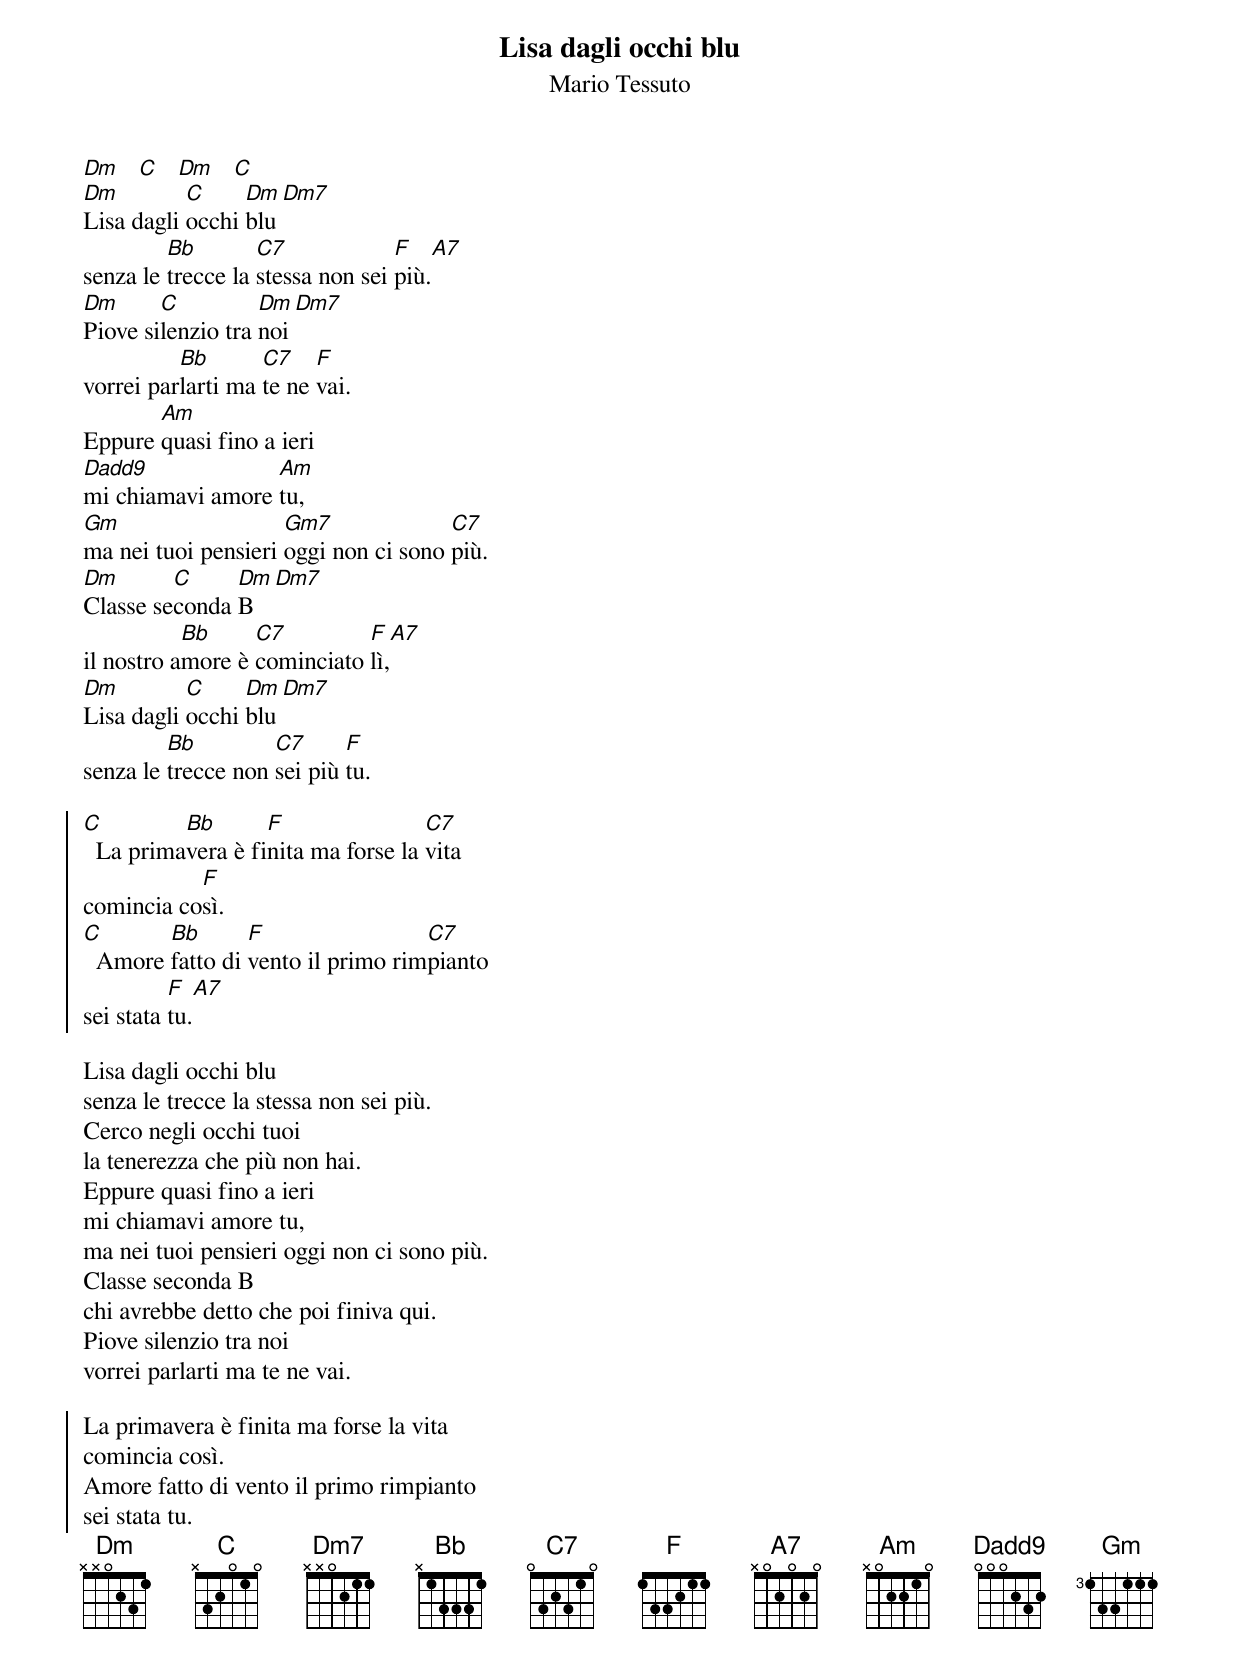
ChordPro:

{title: Lisa dagli occhi blu}
{subtitle: Mario Tessuto}

[Dm]   [C]   [Dm]   [C]
[Dm]Lisa dagli [C]occhi [Dm]blu[Dm7]
senza le [Bb]trecce la [C7]stessa non sei [F]più.[A7]
[Dm]Piove si[C]lenzio tra [Dm]noi[Dm7]
vorrei par[Bb]larti ma [C7]te ne [F]vai.
Eppure [Am]quasi fino a ieri
[Dadd9]mi chiamavi amore [Am]tu,
[Gm]ma nei tuoi pensieri [Gm7]oggi non ci sono [C7]più.
[Dm]Classe se[C]conda [Dm]B[Dm7]
il nostro a[Bb]more è [C7]cominciato [F]lì,[A7]
[Dm]Lisa dagli [C]occhi [Dm]blu[Dm7]
senza le [Bb]trecce non [C7]sei più [F]tu.

{soc}
[C]  La prima[Bb]vera è fi[F]nita ma forse la [C7]vita
comincia co[F]sì.
[C]  Amore [Bb]fatto di [F]vento il primo rim[C7]pianto
sei stata [F]tu.[A7]
{eoc}

Lisa dagli occhi blu
senza le trecce la stessa non sei più.
Cerco negli occhi tuoi
la tenerezza che più non hai.
Eppure quasi fino a ieri
mi chiamavi amore tu,
ma nei tuoi pensieri oggi non ci sono più.
Classe seconda B
chi avrebbe detto che poi finiva qui.
Piove silenzio tra noi
vorrei parlarti ma te ne vai.

{soc}
La primavera è finita ma forse la vita
comincia così.
Amore fatto di vento il primo rimpianto
sei stata tu.
{eoc}
